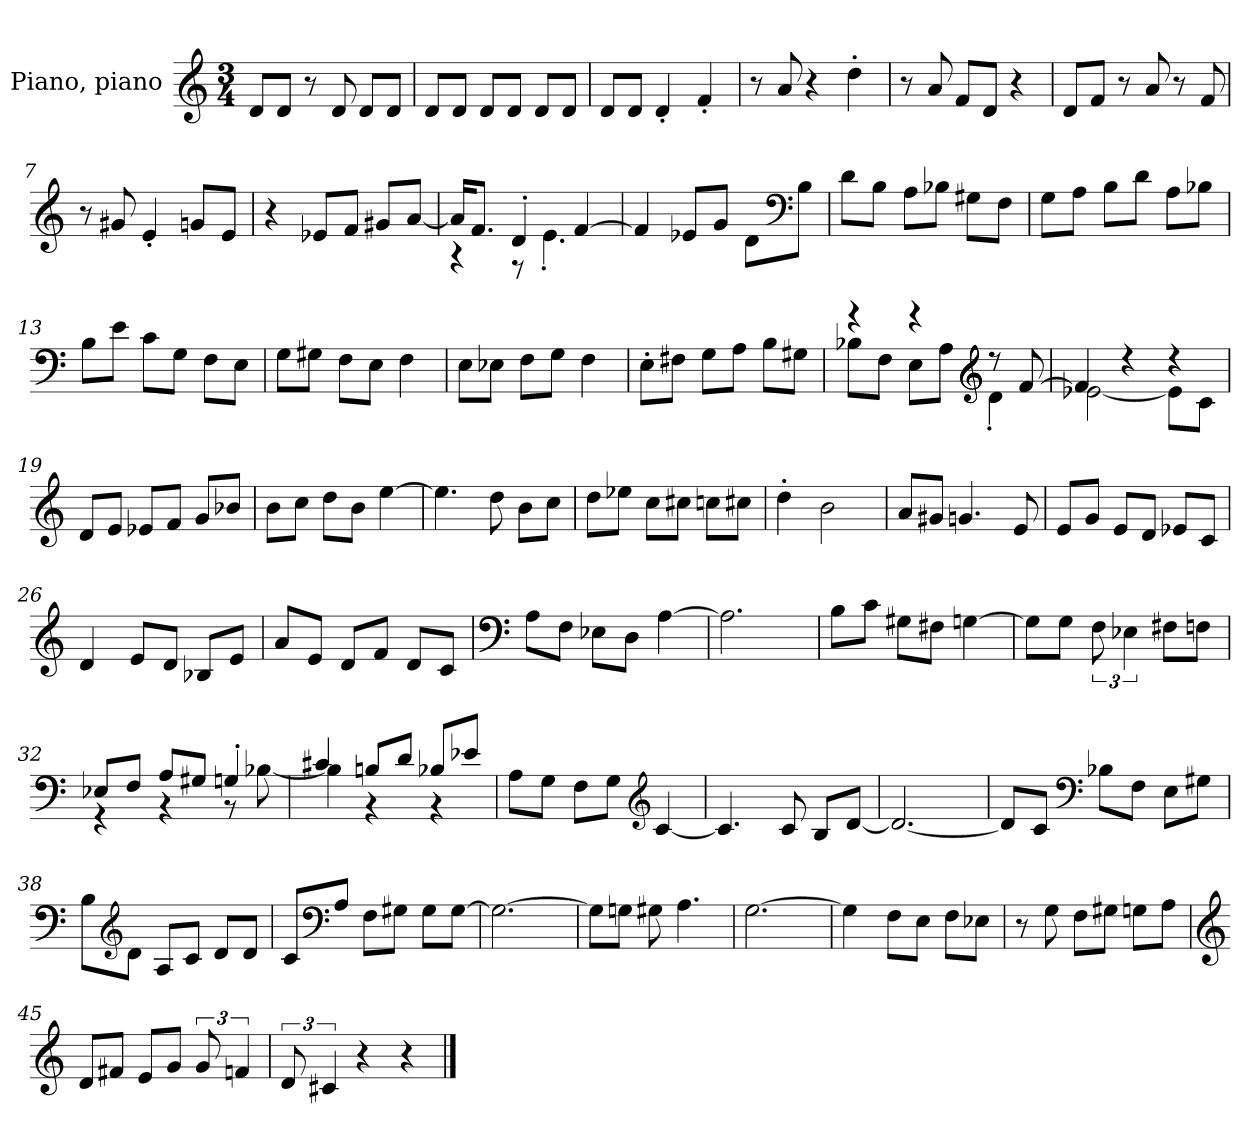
**kern
*part1
*staff1
*I"Piano, piano
*clefG2
*k[]
*M3/4
*MM125
=1
8d/L
8d/J
8r
8d/
8d/L
8d/J
=2
8d/L
8d/J
8d/L
8d/J
8d/L
8d/J
=3
8d/L
8d/J
4d'/
4f'/
=4
8r
8a/
4r
4dd'\
=5
8r
8a/
8f/L
8d/J
4r
=6
8d/L
8f/J
8r
8a/
8r
8f/
!!LO:LB:g=z
=7
8r
8g#X/
4e'/
8gn/L
8e/J
=8
4r
8e-X/L
8f/J
8g#X/L
[8a/J
=9
*^
16a/KL]	4r
8.f/J	.
4d'/	8r
.	4.e'\
[4f/	.
*v	*v
=10
4f/]
8e-X/L
8g/J
8d\L
*clefF4
8B\J
=11
8d\L
8B\J
8A\L
8B-X\J
8G#X\L
8F\J
=12
8G\L
8A\J
8B\L
8d\J
8A\L
8B-X\J
!!LO:LB:g=z
=13
8B\L
8e\J
8c\L
8G\J
8F\L
8E\J
=14
8G\L
8G#X\J
8F\L
8E\J
4F\
=15
8E\L
8E-X\J
8F\L
8G\J
4F\
=16
8E'\L
8F#X\J
8G\L
8A\J
8B\L
8G#X\J
=17
*^
4r	8B-X\L
.	8F\J
4r	8E\L
.	8A\J
*clefG2	*
8r	4d'\
[8f/	.
=18	=18
4f/]	[2e-X\
4r	.
4r	8e-\L]
.	8c\J
*v	*v
!!LO:LB:g=z
=19
8d/L
8e/J
8e-X/L
8f/J
8g/L
8b-X/J
=20
8b\L
8cc\J
8dd\L
8b\J
[4ee\
=21
4.ee\]
8dd\
8b\L
8cc\J
=22
8dd\L
8ee-X\J
8cc\L
8cc#X\J
8ccn\L
8cc#X\J
=23
4dd'\
2b\
=24
8a/L
8g#X/J
4.gn/
8e/
=25
8e/L
8g/J
8e/L
8d/J
8e-X/L
8c/J
!!LO:LB:g=z
=26
4d/
8e/L
8d/J
8B-X/L
8e/J
=27
8a/L
8e/J
8d/L
8f/J
8d/L
8c/J
=28
*clefF4
8A\L
8F\J
8E-X\L
8D\J
[4A\
=29
2.A\]
=30
8B\L
8c\J
8G#X\L
8F#X\J
[4Gn\
=31
8G\L]
8G\J
12F\
6E-X\
8F#X\L
8Fn\J
!!LO:LB:g=z
=32
*^
8E-X/L	4r
8F/J	.
8A/L	4r
8G#X/J	.
4Gn'/	8r
.	[8B-X\
=33	=33
4c#X/	4B-\]
8Bn/L	4r
8d/J	.
8B-X/L	4r
8e-X/J	.
*v	*v
=34
8A\L
8G\J
8F\L
8G\J
*clefG2
[4c/
=35
4.c/]
8c/
8B/L
[8d/J
=36
2.d/_
=37
8d/L]
8c/J
*clefF4
8B-X\L
8F\J
8E\L
8G#X\J
!!LO:LB:g=z
=38
8B\L
*clefG2
8d\J
8A/L
8c/J
8d/L
8d/J
=39
8c/L
*clefF4
8A/J
8F\L
8G#X\J
8G#\L
[8G#\J
=40
2.G#\_
=41
8G#\L]
8Gn\J
8G#X\
4.A\
=42
[2.G\
=43
4G\]
8F\L
8E\J
8F\L
8E-X\J
=44
8r
8G\
8F\L
8G#X\J
8Gn\L
8A\J
!!LO:LB:g=z
=45
*clefG2
8d/L
8f#X/J
8e/L
8g/J
12g/
6fn/
=46
12d/
6c#X/
4r
4r
==
*-
